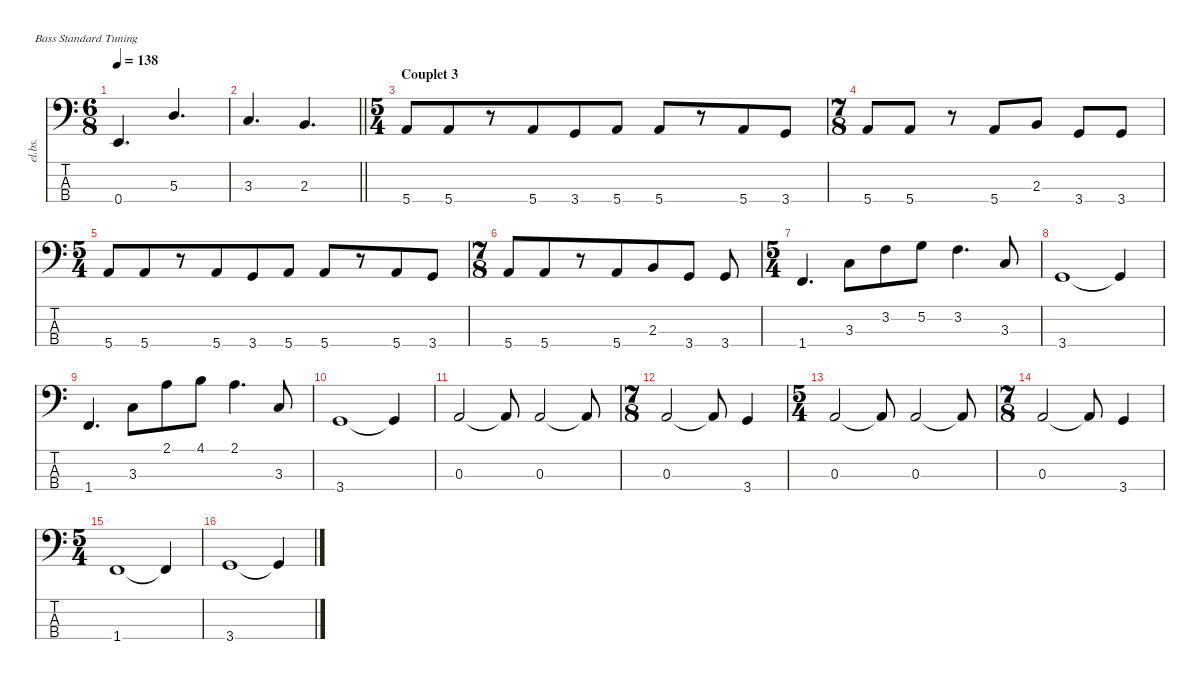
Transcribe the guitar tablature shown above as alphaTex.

\defaultSystemsLayout 4
\hideDynamics
\bracketExtendMode nobrackets
\track ("Basse" "el.bs.") {instrument electricbassfinger}
\staff {score tabs}
\tuning (G2 D2 A1 E1)
\ts (6 8)
\tempo 138
\clef f4
\ks aminor
0.4.4{d dy f beam Up} 5.3.4{d beam Up} |
\barLineRight lightlight
3.3.4{d beam Up} 2.3.4{d beam Up} |
\ts (5 4)
\beaming (8 6 4)
\section ("" "Couplet 3")
5.4.8{beam Up} 5.4.8{beam Up} r.8{beam Up} 5.4.8{beam Up} 3.4.8{beam Up} 5.4.8{beam Up} 5.4.8{beam Up} r.8{beam Up} 5.4.8{beam Up} 3.4.8{beam Up} |
\ts (7 8)
\beaming (8 3 2 2)
5.4.8{beam Up} 5.4.8{beam Up} r.8{beam Up} 5.4.8{beam Up} 2.3.8{beam Up} 3.4.8{beam Up} 3.4.8{beam Up} |
\ts (5 4)
\beaming (8 6 4)
5.4.8{beam Up} 5.4.8{beam Up} r.8{beam Up} 5.4.8{beam Up} 3.4.8{beam Up} 5.4.8{beam Up} 5.4.8{beam Up} r.8{beam Up} 5.4.8{beam Up} 3.4.8{beam Up} |
\ts (7 8)
\beaming (8 6 4)
5.4.8{beam Up} 5.4.8{beam Up} r.8{beam Up} 5.4.8{beam Up} 2.3.8{beam Up} 3.4.8{beam Up} 3.4.8{beam Up} |
\ts (5 4)
\beaming (8 6 4)
1.4.4{d beam Up} 3.3.8{beam Down} 3.2.8{beam Down} 5.2.8{beam Down} 3.2.4{d beam Down} 3.3.8{beam Up} |
3.4.1{beam Up} 3.4{t}.4{beam Up} |
1.4.4{d beam Up} 3.3.8{beam Down} 2.1.8{beam Down} 4.1.8{beam Down} 2.1.4{d beam Down} 3.3.8{beam Up} |
3.4.1{beam Up} 3.4{t}.4{beam Up} |
0.3.2{beam Up} 0.3{t}.8{beam Up} 0.3.2{dy mf beam Up} 0.3{t}.8{dy f beam Up} |
\ts (7 8)
\beaming (8 3 2 2)
0.3.2{beam Up} 0.3{t}.8{beam Up} 3.4.4{beam Up} |
\ts (5 4)
\beaming (8 6 4)
0.3.2{beam Up} 0.3{t}.8{beam Up} 0.3.2{dy mf beam Up} 0.3{t}.8{dy f beam Up} |
\ts (7 8)
\beaming (8 6 4)
0.3.2{beam Up} 0.3{t}.8{beam Up} 3.4.4{beam Up} |
\ts (5 4)
\beaming (8 6 4)
1.4.1{beam Up} 1.4{t}.4{beam Up} |
3.4.1{beam Up} 3.4{t}.4{beam Up}
